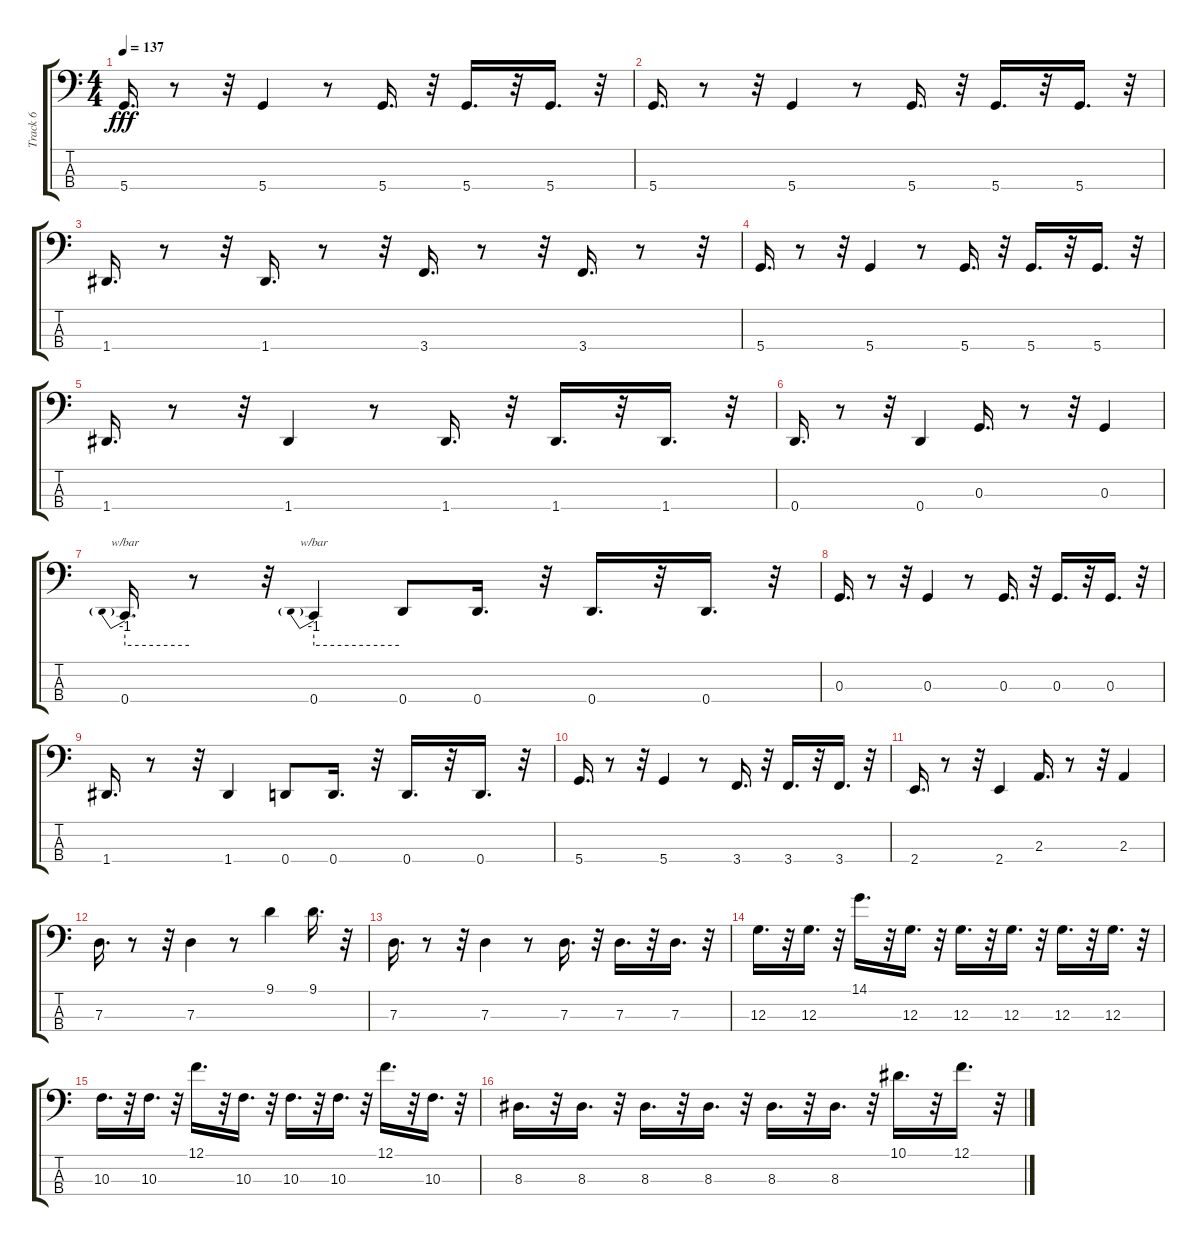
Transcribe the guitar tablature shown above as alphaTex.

\track ("Track 6" "Track 6") {instrument electricbassfinger}
\staff {score tabs}
\tuning (F2 C2 G1 D1) {hide}
\ts (4 4)
\tempo 137
\clef f4
\ks c
5.4.16{d dy fff} r.8 r.32 5.4.4 r.8 5.4.16{d} r.32 5.4.16{d} r.32 5.4.16{d} r.32 |
5.4.16{d} r.8 r.32 5.4.4 r.8 5.4.16{d} r.32 5.4.16{d} r.32 5.4.16{d} r.32 |
1.4.16{d} r.8 r.32 1.4.16{d} r.8 r.32 3.4.16{d} r.8 r.32 3.4.16{d} r.8 r.32 |
5.4.16{d} r.8 r.32 5.4.4 r.8 5.4.16{d} r.32 5.4.16{d} r.32 5.4.16{d} r.32 |
1.4.16{d} r.8 r.32 1.4.4 r.8 1.4.16{d} r.32 1.4.16{d} r.32 1.4.16{d} r.32 |
0.4.16{d} r.8 r.32 0.4.4 0.3.16{d} r.8 r.32 0.3.4 |
0.4.16{d tbe (predive default 0 -4 60 -4)} r.8 r.32 0.4.4{tbe (predive default 0 -4 60 -4)} 0.4.8 0.4.16{d} r.32 0.4.16{d} r.32 0.4.16{d} r.32 |
0.3.16{d} r.8 r.32 0.3.4 r.8 0.3.16{d} r.32 0.3.16{d} r.32 0.3.16{d} r.32 |
1.4.16{d} r.8 r.32 1.4.4 0.4.8 0.4.16{d} r.32 0.4.16{d} r.32 0.4.16{d} r.32 |
5.4.16{d} r.8 r.32 5.4.4 r.8 3.4.16{d} r.32 3.4.16{d} r.32 3.4.16{d} r.32 |
2.4.16{d} r.8 r.32 2.4.4 2.3.16{d} r.8 r.32 2.3.4 |
7.3.16{d} r.8 r.32 7.3.4 r.8 9.1.4 9.1.16{d} r.32 |
7.3.16{d} r.8 r.32 7.3.4 r.8 7.3.16{d} r.32 7.3.16{d} r.32 7.3.16{d} r.32 |
12.3.16{d} r.32 12.3.16{d} r.32 14.1.16{d} r.32 12.3.16{d} r.32 12.3.16{d} r.32 12.3.16{d} r.32 12.3.16{d} r.32 12.3.16{d} r.32 |
10.3.16{d} r.32 10.3.16{d} r.32 12.1.16{d} r.32 10.3.16{d} r.32 10.3.16{d} r.32 10.3.16{d} r.32 12.1.16{d} r.32 10.3.16{d} r.32 |
8.3.16{d} r.32 8.3.16{d} r.32 8.3.16{d} r.32 8.3.16{d} r.32 8.3.16{d} r.32 8.3.16{d} r.32 10.1.16{d} r.32 12.1.16{d} r.32
